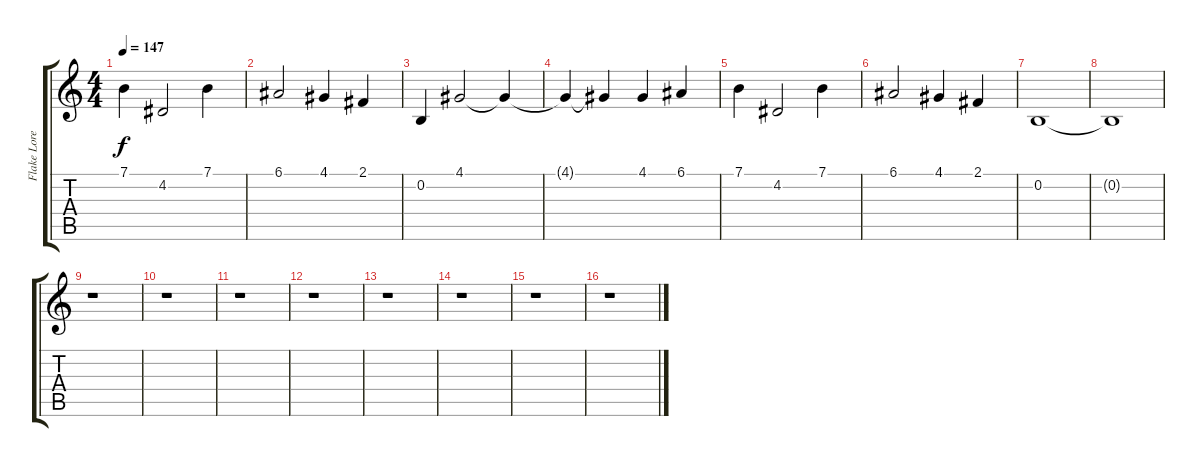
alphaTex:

\track ("Flake Lorenz  (Accordion)" "Flake Lore") {instrument accordion}
\staff {score tabs}
\tuning (E4 B3 G3 D3 A2 E2) {hide}
\ts (4 4)
\tempo 147
\clef g2
\ks c
7.1.4{dy f} 4.2.2 7.1.4 |
6.1.2 4.1.4 2.1.4 |
0.2.4 4.1.2 4.1{t}.4 |
4.1{t}.4 4.1{t}.4 4.1.4 6.1.4 |
7.1.4 4.2.2 7.1.4 |
6.1.2 4.1.4 2.1.4 |
0.2.1 |
0.2{t}.1 |
r.1 |
r.1 |
r.1 |
r.1 |
r.1 |
r.1 |
r.1 |
r.1
